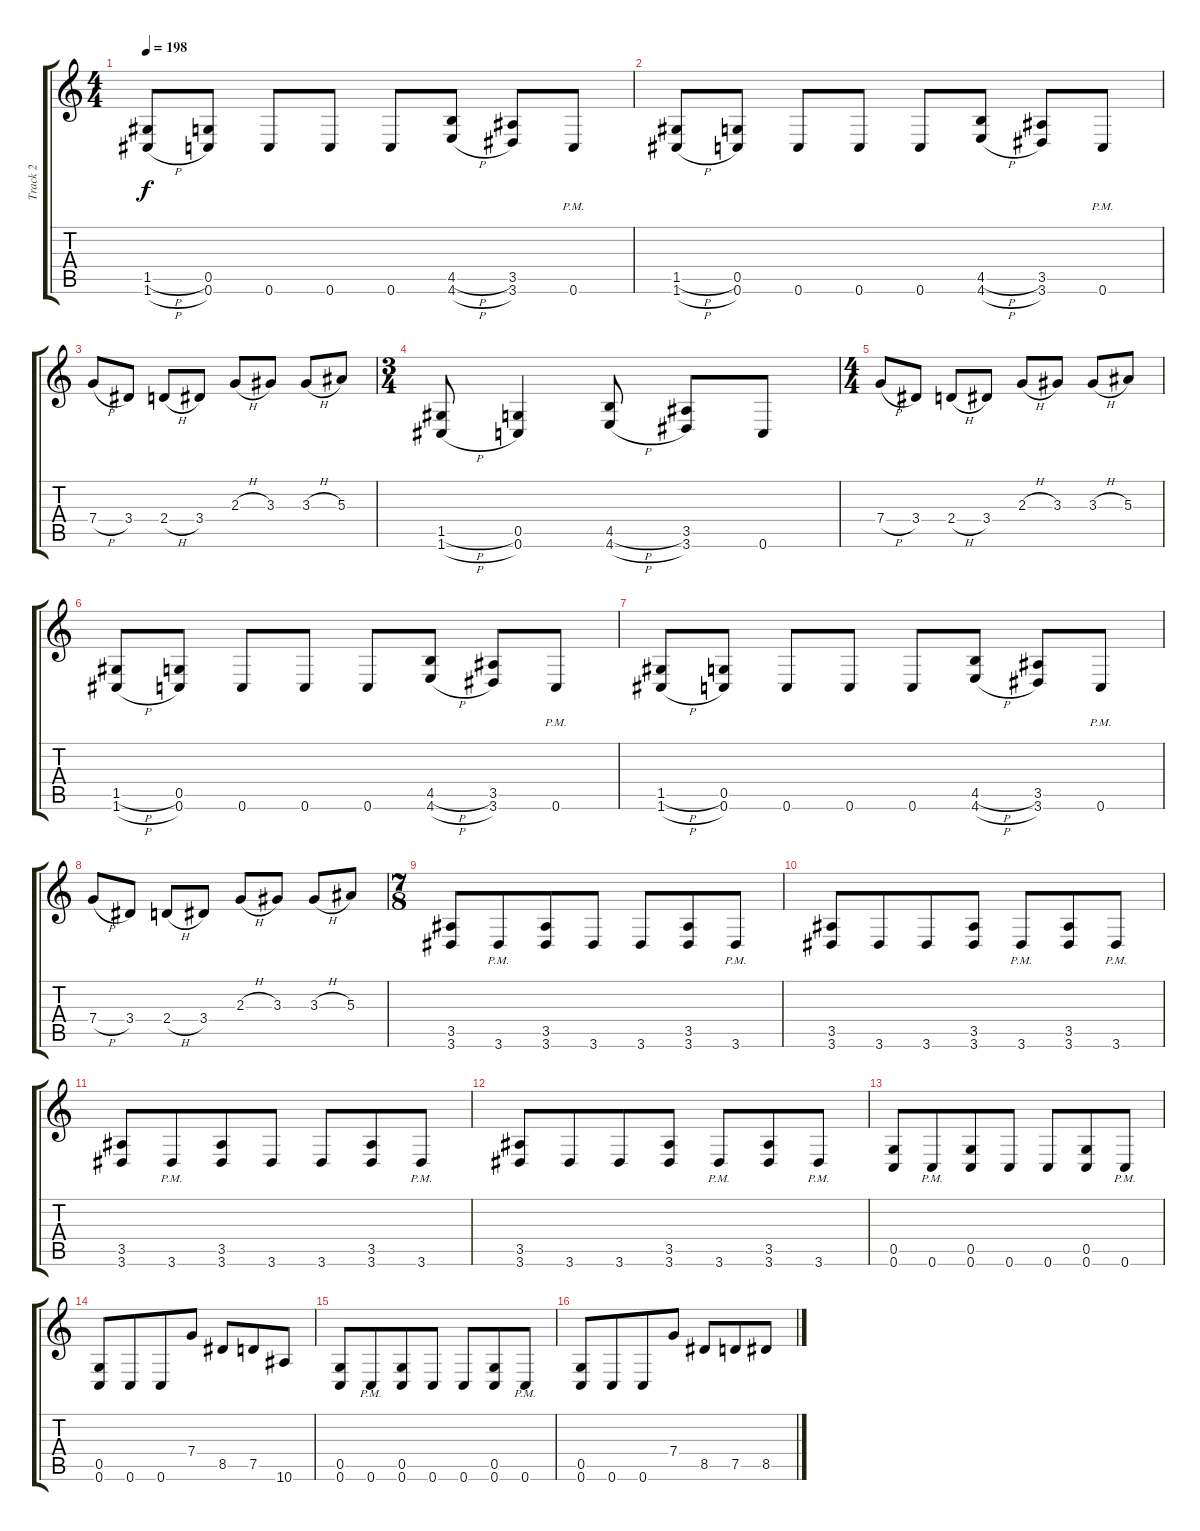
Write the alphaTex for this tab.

\track ("Track 2" "Track 2") {instrument distortionguitar}
\staff {score tabs}
\tuning (D4 A3 F3 C3 G2 C2) {hide}
\ts (4 4)
\tempo 198
\clef g2
\ks c
(1.5{h} 1.6{h}).8{dy f} (0.5 0.6).8 0.6.8 0.6.8 0.6.8 (4.5{h} 4.6{h}).8 (3.5 3.6).8 0.6{pm}.8 |
(1.5{h} 1.6{h}).8 (0.5 0.6).8 0.6.8 0.6.8 0.6.8 (4.5{h} 4.6{h}).8 (3.5 3.6).8 0.6{pm}.8 |
7.4{h}.8 3.4.8 2.4{h}.8 3.4.8 2.3{h}.8 3.3.8 3.3{h}.8 5.3.8 |
\ts (3 4)
(1.5{h} 1.6{h}).8 (0.5 0.6).4 (4.5{h} 4.6{h}).8 (3.5 3.6).8 0.6.8 |
\ts (4 4)
7.4{h}.8 3.4.8 2.4{h}.8 3.4.8 2.3{h}.8 3.3.8 3.3{h}.8 5.3.8 |
(1.5{h} 1.6{h}).8 (0.5 0.6).8 0.6.8 0.6.8 0.6.8 (4.5{h} 4.6{h}).8 (3.5 3.6).8 0.6{pm}.8 |
(1.5{h} 1.6{h}).8 (0.5 0.6).8 0.6.8 0.6.8 0.6.8 (4.5{h} 4.6{h}).8 (3.5 3.6).8 0.6{pm}.8 |
7.4{h}.8 3.4.8 2.4{h}.8 3.4.8 2.3{h}.8 3.3.8 3.3{h}.8 5.3.8 |
\ts (7 8)
(3.5 3.6).8 3.6{pm}.8 (3.5 3.6).8 3.6.8 3.6.8 (3.5 3.6).8 3.6{pm}.8 |
(3.5 3.6).8 3.6.8 3.6.8 (3.5 3.6).8 3.6{pm}.8 (3.5 3.6).8 3.6{pm}.8 |
(3.5 3.6).8 3.6{pm}.8 (3.5 3.6).8 3.6.8 3.6.8 (3.5 3.6).8 3.6{pm}.8 |
(3.5 3.6).8 3.6.8 3.6.8 (3.5 3.6).8 3.6{pm}.8 (3.5 3.6).8 3.6{pm}.8 |
(0.5 0.6).8 0.6{pm}.8 (0.5 0.6).8 0.6.8 0.6.8 (0.5 0.6).8 0.6{pm}.8 |
(0.5 0.6).8 0.6.8 0.6.8 7.4.8 8.5.8 7.5.8 10.6.8 |
(0.5 0.6).8 0.6{pm}.8 (0.5 0.6).8 0.6.8 0.6.8 (0.5 0.6).8 0.6{pm}.8 |
(0.5 0.6).8 0.6.8 0.6.8 7.4.8 8.5.8 7.5.8 8.5.8
